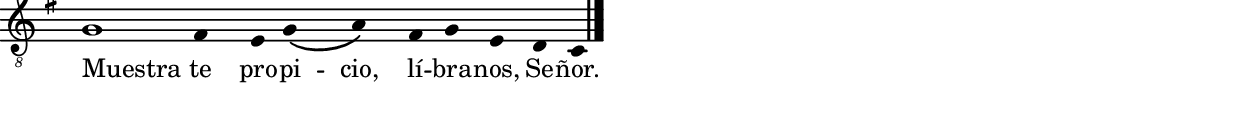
%% Generated by lilypond-book
%% Options: [indent=0\mm,line-width=390\pt]
\include "lilypond-book-preamble.ly"


% ****************************************************************
% Start cut-&-pastable-section
% ****************************************************************



\paper {
  indent = 0\mm
  line-width = 390\pt
  % offset the left padding, also add 1mm as lilypond creates cropped
  % images with a little space on the right
  line-width = #(- line-width (* mm  3.000000) (* mm 1))
}

\layout {
  
}





% ****************************************************************
% ly snippet:
% ****************************************************************
\sourcefileline 251
\language "espanol"
		\version "2.19.37"
		\include "gregorian.ly"
		%#(set-global-staff-size 15)
        \score{
			<<
			  \new ChordNames {
				  \set chordChanges = ##t
				  \italianChords
				  \chordmode { 
					  mi1:m mi4:m mi8:m re8
					  re2 do4
				  }
				}
			  \new Staff <<
				\new Voice = "chant" \relative do' {
					\clef "G_8"
					\key mi \minor
					\time 4/4
					%\override Lyrics.LyricText.X-extent  = #'(0 . 3)
					\hide Staff.BarLine
					sol1 fas8 mi sol\( la\)
					\finalis
					fas4 sol mi re do
					\undo \hide Staff.BarLine
					\bar "|."
				}
				\new Lyrics = "one" \lyricsto "chant" { 
				\once \override LyricText.self-alignment-X = #-1
					"Muestra" te pro -- pi -- cio, lí -- bra -- nos, Se -- ñor.
				}
			  >>
			>>
			\layout {
				\context {
					\Staff
					\remove "Time_signature_engraver"
					%\override BarLine.X-extent = #'(-1 . 1)
					\hide Stem
					\hide Beam
					\hide TupletNumber
				}
			}
		}

        \paper {
            #( set-default-paper-size "letter" )
        }



% ****************************************************************
% end ly snippet
% ****************************************************************
